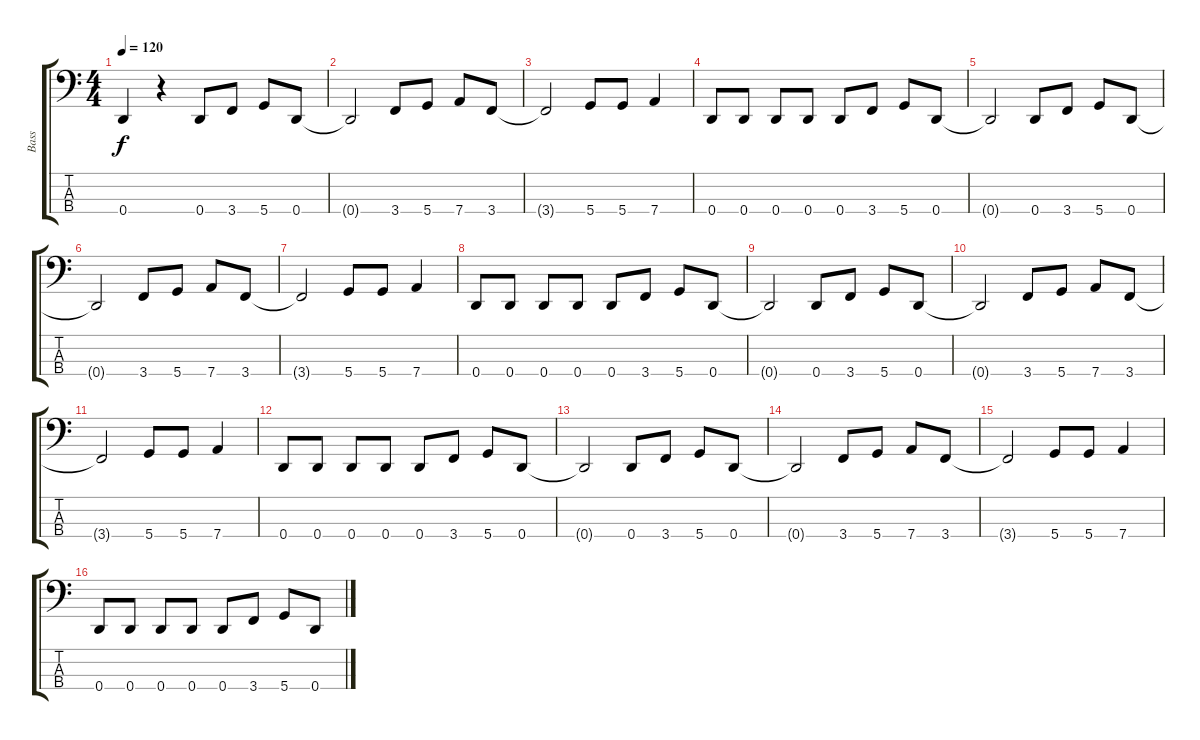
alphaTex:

\track ("Bass" "Bass") {instrument electricbassfinger}
\staff {score tabs}
\tuning (G2 D2 A1 D1) {hide}
\ts (4 4)
\tempo 120
\clef f4
\ks c
0.4.4{dy f} r.4 0.4.8 3.4.8 5.4.8 0.4.8 |
0.4{t}.2 3.4.8 5.4.8 7.4.8 3.4.8 |
3.4{t}.2 5.4.8 5.4.8 7.4.4 |
0.4.8 0.4.8 0.4.8 0.4.8 0.4.8 3.4.8 5.4.8 0.4.8 |
0.4{t}.2 0.4.8 3.4.8 5.4.8 0.4.8 |
0.4{t}.2 3.4.8 5.4.8 7.4.8 3.4.8 |
3.4{t}.2 5.4.8 5.4.8 7.4.4 |
0.4.8 0.4.8 0.4.8 0.4.8 0.4.8 3.4.8 5.4.8 0.4.8 |
0.4{t}.2 0.4.8 3.4.8 5.4.8 0.4.8 |
0.4{t}.2 3.4.8 5.4.8 7.4.8 3.4.8 |
3.4{t}.2 5.4.8 5.4.8 7.4.4 |
0.4.8 0.4.8 0.4.8 0.4.8 0.4.8 3.4.8 5.4.8 0.4.8 |
0.4{t}.2 0.4.8 3.4.8 5.4.8 0.4.8 |
0.4{t}.2 3.4.8 5.4.8 7.4.8 3.4.8 |
3.4{t}.2 5.4.8 5.4.8 7.4.4 |
0.4.8 0.4.8 0.4.8 0.4.8 0.4.8 3.4.8 5.4.8 0.4.8
